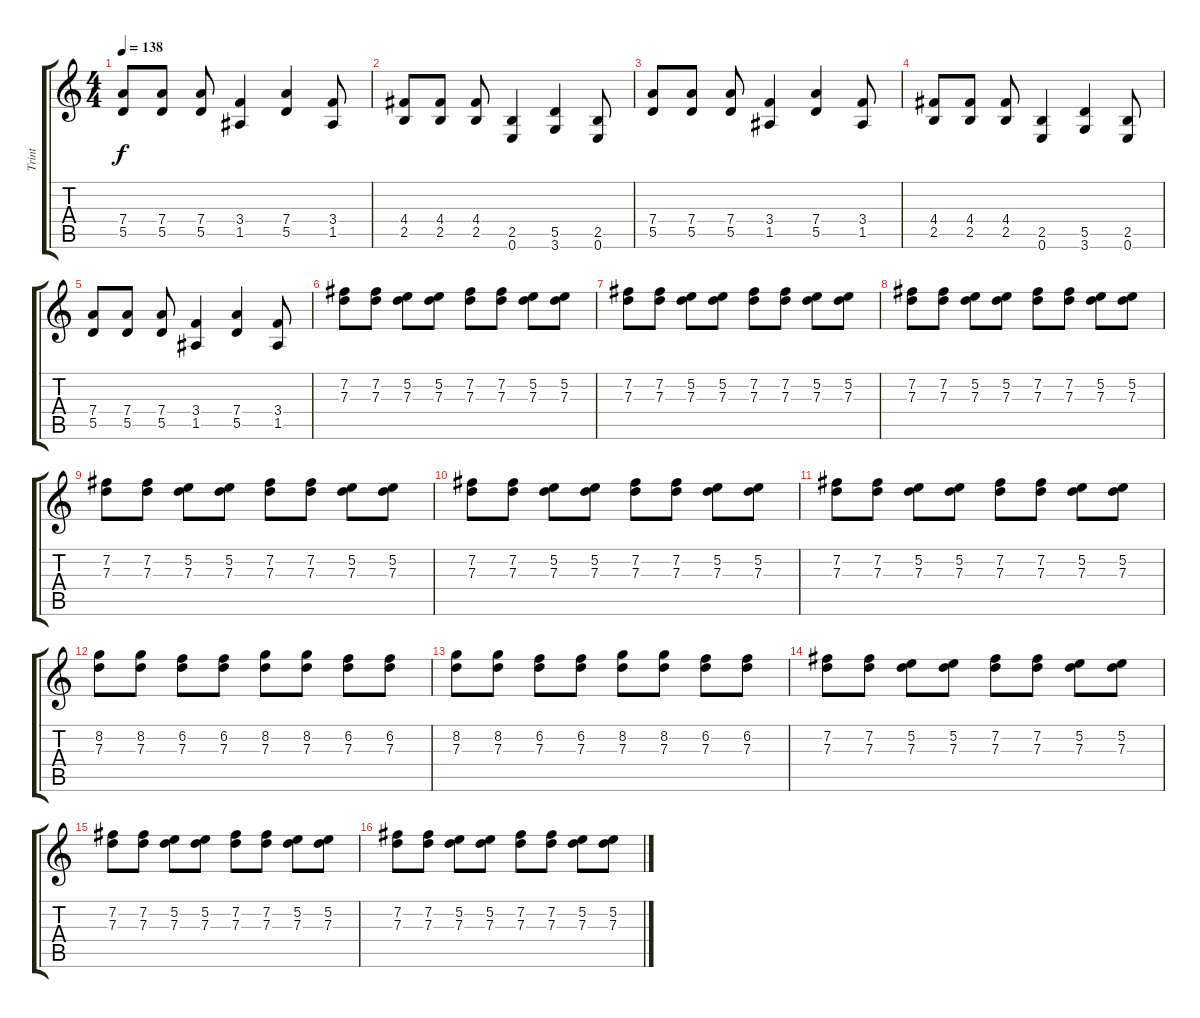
\track ("Trint" "Trint") {instrument overdrivenguitar}
\staff {score tabs}
\tuning (E4 B3 G3 D3 A2 E2) {hide}
\ts (4 4)
\tempo 138
\clef g2
\ks c
(7.4 5.5).8{dy f} (7.4 5.5).8 (7.4 5.5).8 (3.4 1.5).4 (7.4 5.5).4 (3.4 1.5).8 |
(4.4 2.5).8 (4.4 2.5).8 (4.4 2.5).8 (2.5 0.6).4 (5.5 3.6).4 (2.5 0.6).8 |
(7.4 5.5).8 (7.4 5.5).8 (7.4 5.5).8 (3.4 1.5).4 (7.4 5.5).4 (3.4 1.5).8 |
(4.4 2.5).8 (4.4 2.5).8 (4.4 2.5).8 (2.5 0.6).4 (5.5 3.6).4 (2.5 0.6).8 |
(7.4 5.5).8 (7.4 5.5).8 (7.4 5.5).8 (3.4 1.5).4 (7.4 5.5).4 (3.4 1.5).8 |
(7.2 7.3).8 (7.2 7.3).8 (5.2 7.3).8 (5.2 7.3).8 (7.2 7.3).8 (7.2 7.3).8 (5.2 7.3).8 (5.2 7.3).8 |
(7.2 7.3).8 (7.2 7.3).8 (5.2 7.3).8 (5.2 7.3).8 (7.2 7.3).8 (7.2 7.3).8 (5.2 7.3).8 (5.2 7.3).8 |
(7.2 7.3).8 (7.2 7.3).8 (5.2 7.3).8 (5.2 7.3).8 (7.2 7.3).8 (7.2 7.3).8 (5.2 7.3).8 (5.2 7.3).8 |
(7.2 7.3).8 (7.2 7.3).8 (5.2 7.3).8 (5.2 7.3).8 (7.2 7.3).8 (7.2 7.3).8 (5.2 7.3).8 (5.2 7.3).8 |
(7.2 7.3).8 (7.2 7.3).8 (5.2 7.3).8 (5.2 7.3).8 (7.2 7.3).8 (7.2 7.3).8 (5.2 7.3).8 (5.2 7.3).8 |
(7.2 7.3).8 (7.2 7.3).8 (5.2 7.3).8 (5.2 7.3).8 (7.2 7.3).8 (7.2 7.3).8 (5.2 7.3).8 (5.2 7.3).8 |
(8.2 7.3).8 (8.2 7.3).8 (6.2 7.3).8 (6.2 7.3).8 (8.2 7.3).8 (8.2 7.3).8 (6.2 7.3).8 (6.2 7.3).8 |
(8.2 7.3).8 (8.2 7.3).8 (6.2 7.3).8 (6.2 7.3).8 (8.2 7.3).8 (8.2 7.3).8 (6.2 7.3).8 (6.2 7.3).8 |
(7.2 7.3).8 (7.2 7.3).8 (5.2 7.3).8 (5.2 7.3).8 (7.2 7.3).8 (7.2 7.3).8 (5.2 7.3).8 (5.2 7.3).8 |
(7.2 7.3).8 (7.2 7.3).8 (5.2 7.3).8 (5.2 7.3).8 (7.2 7.3).8 (7.2 7.3).8 (5.2 7.3).8 (5.2 7.3).8 |
(7.2 7.3).8 (7.2 7.3).8 (5.2 7.3).8 (5.2 7.3).8 (7.2 7.3).8 (7.2 7.3).8 (5.2 7.3).8 (5.2 7.3).8
